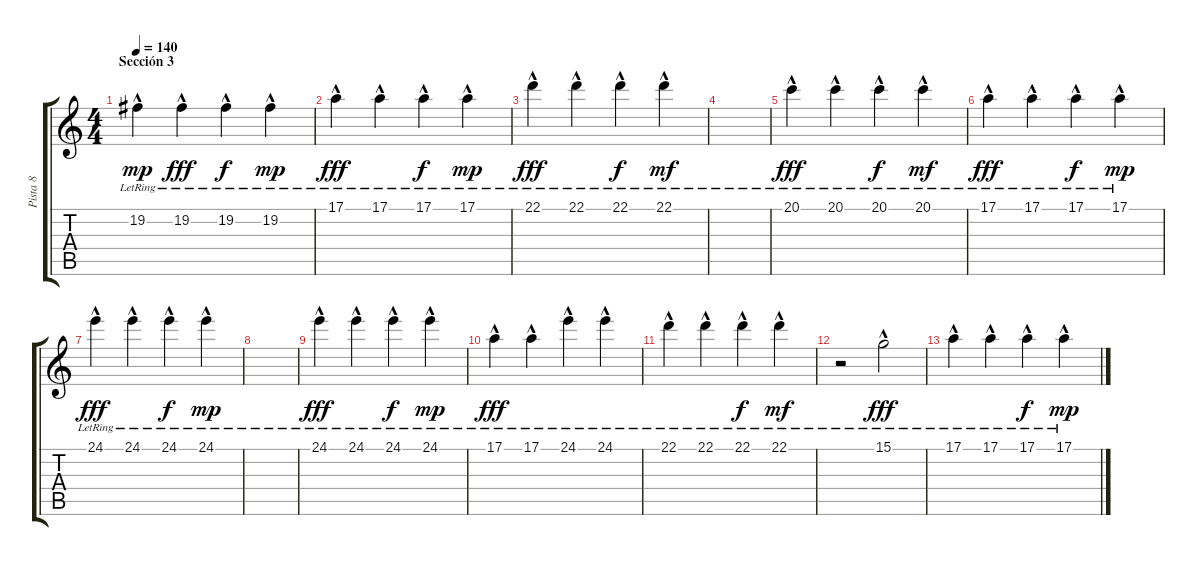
\track ("Pista 8" "Pista 8") {instrument electricgrandpiano}
\staff {score tabs}
\tuning (E4 B3 G3 D3 A2 E2) {hide}
\ts (4 4)
\section ("" "Sección 3")
\tempo 140
\clef g2
\ks c
19.2{hac lr}.4{dy mp} 19.2{hac lr}.4{dy fff} 19.2{hac lr}.4{dy f} 19.2{hac lr}.4{dy mp} |
17.1{hac lr}.4{dy fff} 17.1{hac lr}.4 17.1{hac lr}.4{dy f} 17.1{hac lr}.4{dy mp} |
22.1{hac lr}.4{dy fff} 22.1{hac lr}.4 22.1{hac lr}.4{dy f} 22.1{hac lr}.4{dy mf} |
|
20.1{hac lr}.4{dy fff} 20.1{hac lr}.4 20.1{hac lr}.4{dy f} 20.1{hac lr}.4{dy mf} |
17.1{hac lr}.4{dy fff} 17.1{hac lr}.4 17.1{hac lr}.4{dy f} 17.1{hac lr}.4{dy mp} |
24.1{hac lr}.4{dy fff} 24.1{hac lr}.4 24.1{hac lr}.4{dy f} 24.1{hac lr}.4{dy mp} |
|
24.1{hac lr}.4{dy fff} 24.1{hac lr}.4 24.1{hac lr}.4{dy f} 24.1{hac lr}.4{dy mp} |
17.1{hac lr}.4{dy fff} 17.1{hac lr}.4 24.1{hac lr}.4 24.1{hac lr}.4 |
22.1{hac lr}.4 22.1{hac lr}.4 22.1{hac lr}.4{dy f} 22.1{hac lr}.4{dy mf} |
r.2 15.1{hac lr}.2{dy fff} |
17.1{hac lr}.4 17.1{hac lr}.4 17.1{hac lr}.4{dy f} 17.1{hac lr}.4{dy mp}
